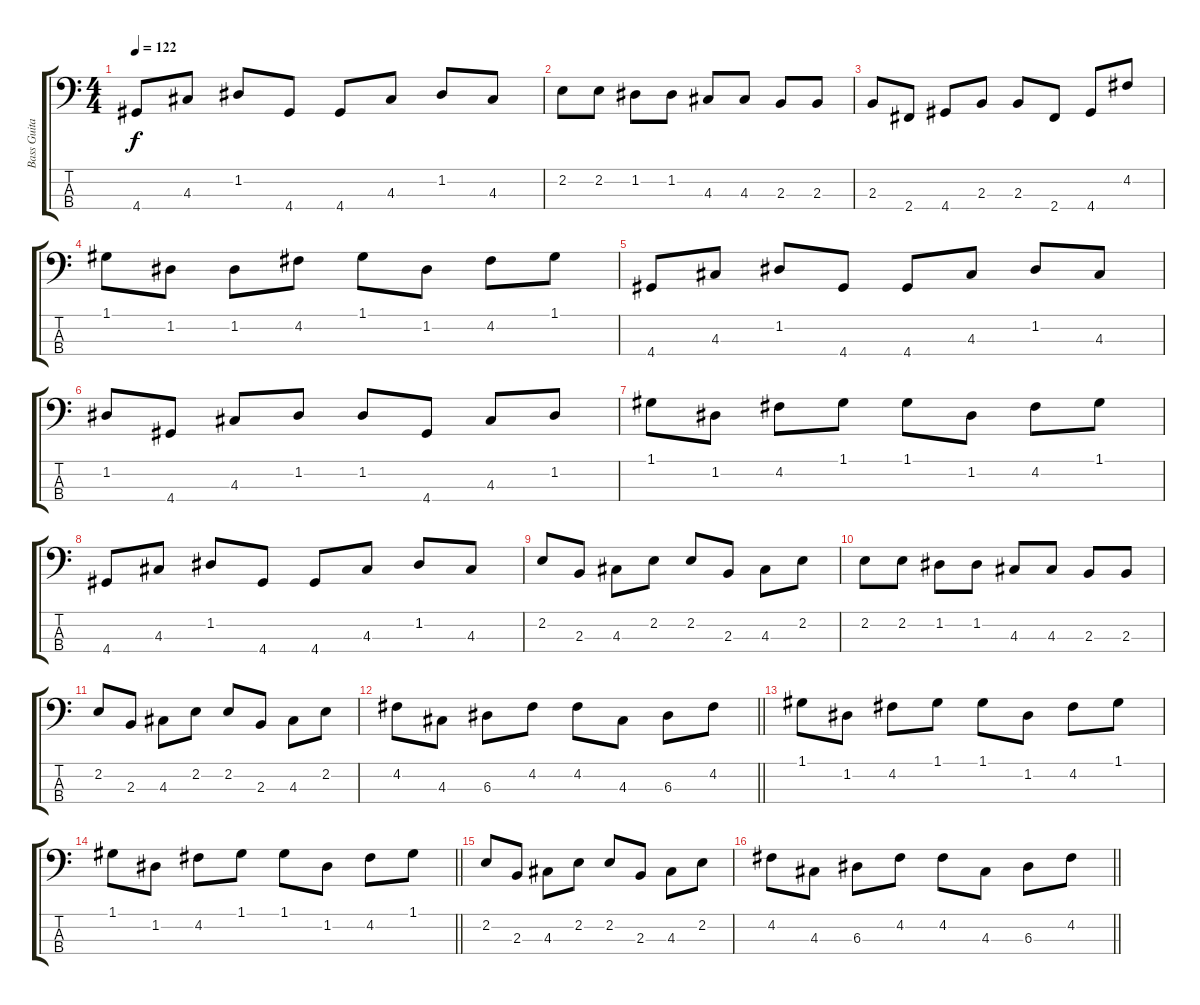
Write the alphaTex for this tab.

\track ("Bass Guitar" "Bass Guita") {instrument electricbasspick}
\staff {score tabs}
\tuning (G2 D2 A1 E1) {hide}
\ts (4 4)
\tempo 122
\clef f4
\ks c
4.4.8{dy f} 4.3.8 1.2.8 4.4.8 4.4.8 4.3.8 1.2.8 4.3.8 |
2.2.8 2.2.8 1.2.8 1.2.8 4.3.8 4.3.8 2.3.8 2.3.8 |
2.3.8 2.4.8 4.4.8 2.3.8 2.3.8 2.4.8 4.4.8 4.2.8 |
1.1.8 1.2.8 1.2.8 4.2.8 1.1.8 1.2.8 4.2.8 1.1.8 |
4.4.8 4.3.8 1.2.8 4.4.8 4.4.8 4.3.8 1.2.8 4.3.8 |
1.2.8 4.4.8 4.3.8 1.2.8 1.2.8 4.4.8 4.3.8 1.2.8 |
1.1.8 1.2.8 4.2.8 1.1.8 1.1.8 1.2.8 4.2.8 1.1.8 |
4.4.8 4.3.8 1.2.8 4.4.8 4.4.8 4.3.8 1.2.8 4.3.8 |
2.2.8 2.3.8 4.3.8 2.2.8 2.2.8 2.3.8 4.3.8 2.2.8 |
2.2.8 2.2.8 1.2.8 1.2.8 4.3.8 4.3.8 2.3.8 2.3.8 |
2.2.8 2.3.8 4.3.8 2.2.8 2.2.8 2.3.8 4.3.8 2.2.8 |
\barLineRight lightlight
4.2.8 4.3.8 6.3.8 4.2.8 4.2.8 4.3.8 6.3.8 4.2.8 |
1.1.8 1.2.8 4.2.8 1.1.8 1.1.8 1.2.8 4.2.8 1.1.8 |
\barLineRight lightlight
1.1.8 1.2.8 4.2.8 1.1.8 1.1.8 1.2.8 4.2.8 1.1.8 |
2.2.8 2.3.8 4.3.8 2.2.8 2.2.8 2.3.8 4.3.8 2.2.8 |
\barLineRight lightlight
4.2.8 4.3.8 6.3.8 4.2.8 4.2.8 4.3.8 6.3.8 4.2.8
